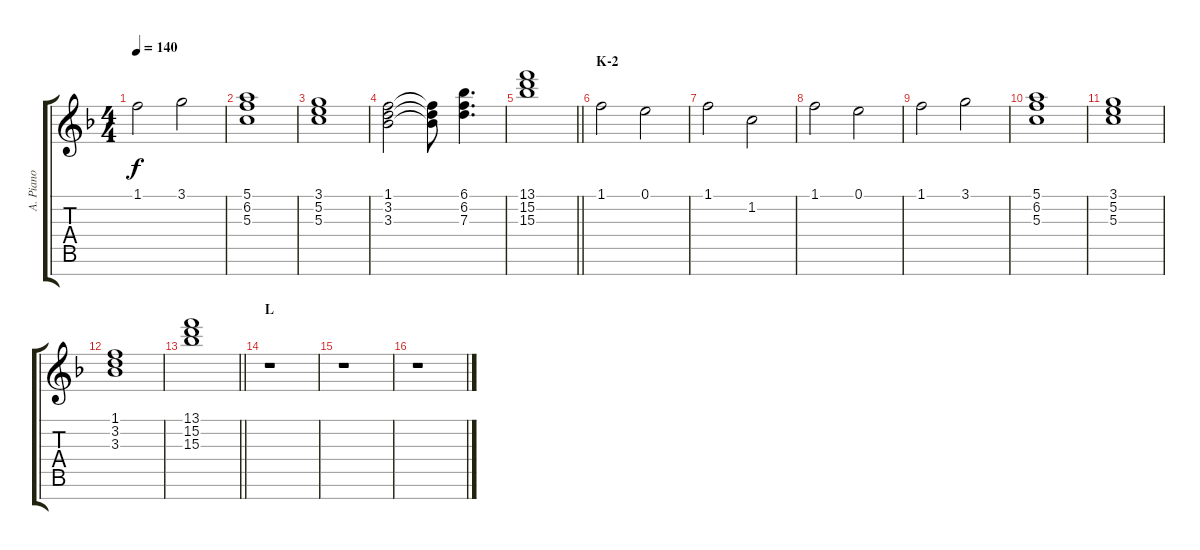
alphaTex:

\track ("A. Piano" "A. Piano") {instrument acousticgrandpiano}
\staff {score tabs}
\tuning (E5 B4 G4 D4 A3 E3 B2) {hide}
\ts (4 4)
\tempo 140
\clef g2
\ks f
1.1.2{dy f} 3.1.2 |
(5.1 6.2 5.3).1 |
(3.1 5.2 5.3).1 |
(1.1 3.2 3.3).2 (1.1{t} 3.2{t} 3.3{t}).8 (6.1 6.2 7.3).4{d} |
\barLineRight lightlight
(13.1 15.2 15.3).1 |
\section ("" "K-2")
1.1.2 0.1.2 |
1.1.2 1.2.2 |
1.1.2 0.1.2 |
1.1.2 3.1.2 |
(5.1 6.2 5.3).1 |
(3.1 5.2 5.3).1 |
(1.1 3.2 3.3).1 |
\barLineRight lightlight
(13.1 15.2 15.3).1 |
\section ("" "L")
r.1 |
r.1 |
r.1
